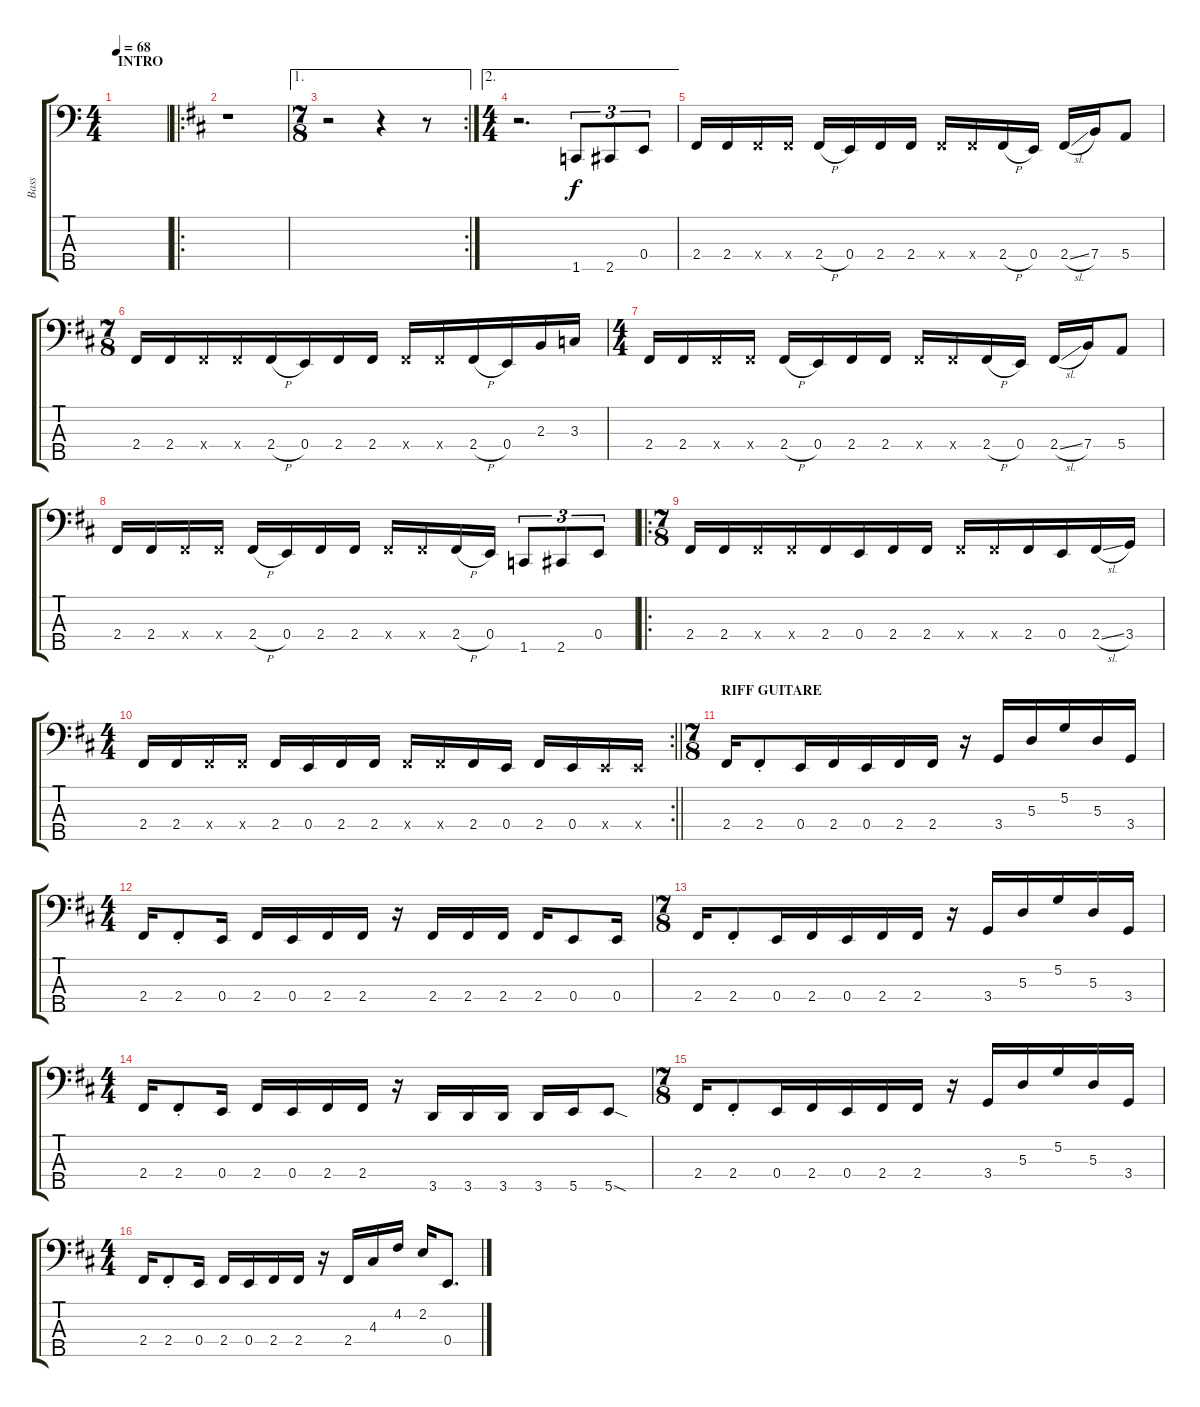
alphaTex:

\track ("Bass" "Bass") {instrument electricbassfinger}
\staff {score tabs}
\tuning (G2 D2 A1 E1 B0) {hide}
\ts (4 4)
\section ("" "INTRO")
\tempo 68
\clef f4
\ks c
|
\ro
\ks d
r.1 |
\ae 1
\rc 2
\ts (7 8)
r.2 r.4 r.8 |
\ae 2
\ts (4 4)
r.2{d} 1.5.8{tu (3 2)} 2.5.8{tu (3 2)} 0.4.8{tu (3 2)} |
2.4.16 2.4.16 2.4{x}.16 2.4{x}.16 2.4{h}.16 0.4.16 2.4.16 2.4.16 2.4{x}.16 2.4{x}.16 2.4{h}.16 0.4.16 2.4{sl}.16 7.4.16 5.4.8 |
\ts (7 8)
2.4.16 2.4.16 2.4{x}.16 2.4{x}.16 2.4{h}.16 0.4.16 2.4.16 2.4.16 2.4{x}.16 2.4{x}.16 2.4{h}.16 0.4.16 2.3.16 3.3.16 |
\ts (4 4)
2.4.16 2.4.16 2.4{x}.16 2.4{x}.16 2.4{h}.16 0.4.16 2.4.16 2.4.16 2.4{x}.16 2.4{x}.16 2.4{h}.16 0.4.16 2.4{sl}.16 7.4.16 5.4.8 |
2.4.16 2.4.16 2.4{x}.16 2.4{x}.16 2.4{h}.16 0.4.16 2.4.16 2.4.16 2.4{x}.16 2.4{x}.16 2.4{h}.16 0.4.16 1.5.8{tu (3 2)} 2.5.8{tu (3 2)} 0.4.8{tu (3 2)} |
\ro
\ts (7 8)
2.4.16 2.4.16 2.4{x}.16 2.4{x}.16 2.4.16 0.4.16 2.4.16 2.4.16 2.4{x}.16 2.4{x}.16 2.4.16 0.4.16 2.4{sl}.16 3.4.16 |
\rc 2
\ts (4 4)
\barLineRight lightlight
2.4.16 2.4.16 2.4{x}.16 2.4{x}.16 2.4.16 0.4.16 2.4.16 2.4.16 2.4{x}.16 2.4{x}.16 2.4.16 0.4.16 2.4.16 0.4.16 0.4{x}.16 0.4{x}.16 |
\ts (7 8)
\section ("" "RIFF GUITARE")
2.4.16 2.4{st}.8 0.4.16 2.4.16 0.4.16 2.4.16 2.4.16 r.16 3.4.16 5.3.16 5.2.16 5.3.16 3.4.16 |
\ts (4 4)
2.4.16 2.4{st}.8 0.4.16 2.4.16 0.4.16 2.4.16 2.4.16 r.16 2.4.16 2.4.16 2.4.16 2.4.16 0.4.8 0.4.16 |
\ts (7 8)
2.4.16 2.4{st}.8 0.4.16 2.4.16 0.4.16 2.4.16 2.4.16 r.16 3.4.16 5.3.16 5.2.16 5.3.16 3.4.16 |
\ts (4 4)
2.4.16 2.4{st}.8 0.4.16 2.4.16 0.4.16 2.4.16 2.4.16 r.16 3.5.16 3.5.16 3.5.16 3.5.16 5.5.16 5.5{sod}.8 |
\ts (7 8)
2.4.16 2.4{st}.8 0.4.16 2.4.16 0.4.16 2.4.16 2.4.16 r.16 3.4.16 5.3.16 5.2.16 5.3.16 3.4.16 |
\ts (4 4)
2.4.16 2.4{st}.8 0.4.16 2.4.16 0.4.16 2.4.16 2.4.16 r.16 2.4.16 4.3.16 4.2.16 2.2.16 0.4.8{d}
